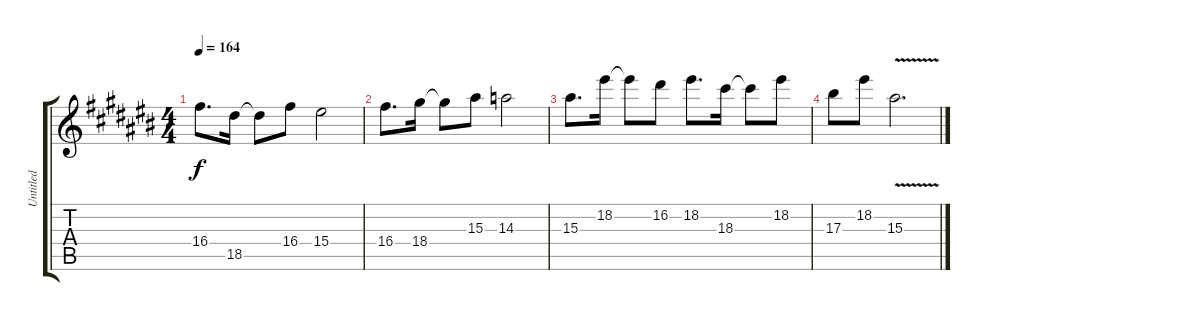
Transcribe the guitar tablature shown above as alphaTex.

\track ("Untitled" "Untitled") {instrument overdrivenguitar}
\staff {score tabs}
\tuning (E4 B3 G3 D3 A2 E2) {hide}
\ts (4 4)
\tempo 164
\clef g2
\ks c#
16.4.8{d dy f} 18.5.16 18.5{t}.8 16.4.8 15.4.2 |
\ks a#minor
16.4.8{d} 18.4.16 18.4{t}.8 15.3.8 14.3.2 |
15.3.8{d} 18.2.16 18.2{t}.8 16.2.8 18.2.8{d} 18.3.16 18.3{t}.8 18.2.8 |
17.3.8 18.2.8 15.3{v}.2{d}
